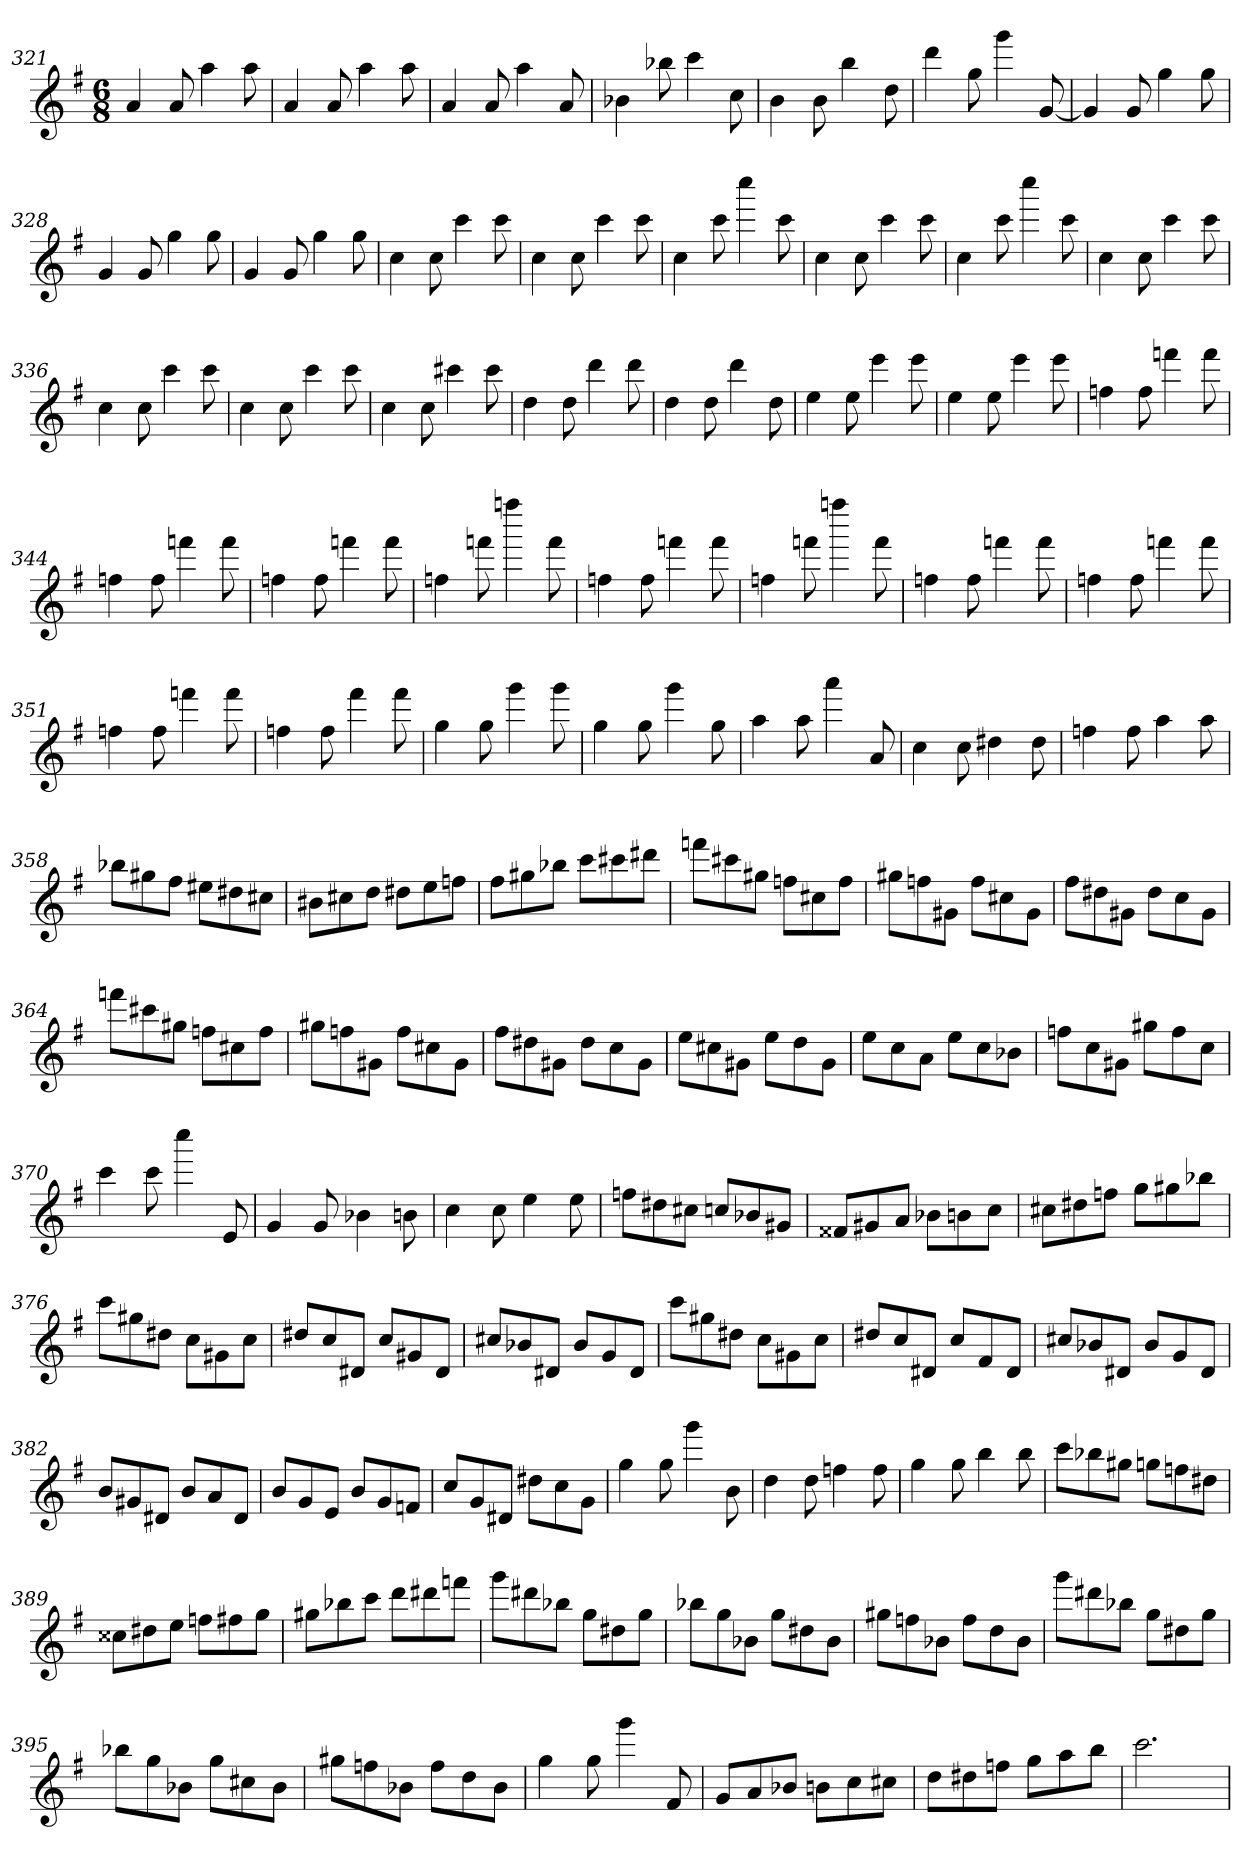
**kern
*part1
*staff1
*clefG2
*k[f#]
*G:
*M6/8
=321
4a
8a
4aa
8aa
=322
4a
8a
4aa
8aa
=323
4a
8a
4aa
8a
=324
4b-X
8bb-X
4ccc
8cc
=325
4b
8b
4bb
8dd
=326
4ddd
8gg
4ggg
[8g
=327
4g]
8g
4gg
8gg
=328
4g
8g
4gg
8gg
=329
4g
8g
4gg
8gg
=330
4cc
8cc
4ccc
8ccc
=331
4cc
8cc
4ccc
8ccc
=332
4cc
8ccc
4cccc
8ccc
=333
4cc
8cc
4ccc
8ccc
=334
4cc
8ccc
4cccc
8ccc
=335
4cc
8cc
4ccc
8ccc
=336
4cc
8cc
4ccc
8ccc
=337
4cc
8cc
4ccc
8ccc
=338
4cc
8cc
4ccc#X
8ccc#
=339
4dd
8dd
4ddd
8ddd
=340
4dd
8dd
4ddd
8dd
=341
4ee
8ee
4eee
8eee
=342
4ee
8ee
4eee
8eee
=343
4ffn
8ff
4fffn
8fff
=344
4ffn
8ff
4fffn
8fff
=345
4ffn
8ff
4fffn
8fff
=346
4ffn
8fffn
4ffffn
8fff
=347
4ffn
8ff
4fffn
8fff
=348
4ffn
8fffn
4ffffn
8fff
=349
4ffn
8ff
4fffn
8fff
=350
4ffn
8ff
4fffn
8fff
=351
4ffn
8ff
4fffn
8fff
=352
4ffn
8ff
4fff#
8fff#
=353
4gg
8gg
4ggg
8ggg
=354
4gg
8gg
4ggg
8gg
=355
4aa
8aa
4aaa
8a
=356
4cc
8cc
4dd#X
8dd#
=357
4ffn
8ff
4aa
8aa
=358
8bb-X\L
8gg#X\
8ff#\J
8ee#X\L
8dd#X\
8cc#X\J
=359
8b#X\L
8cc#X\
8dd\J
8dd#X\L
8ee\
8ffn\J
=360
8ff#\L
8gg#X\
8bb-X\J
8ccc\L
8ccc#X\
8ddd#X\J
=361
8fffn\L
8ccc#X\
8gg#X\J
8ffn\L
8cc#X\
8ff\J
=362
8gg#X\L
8ffn\
8g#X\J
8ff\L
8cc#X\
8g#\J
=363
8ff#\L
8dd#X\
8g#X\J
8dd#\L
8cc\
8g#\J
=364
8fffn\L
8ccc#X\
8gg#X\J
8ffn\L
8cc#X\
8ff\J
=365
8gg#X\L
8ffn\
8g#X\J
8ff\L
8cc#X\
8g#\J
=366
8ff#\L
8dd#X\
8g#X\J
8dd#\L
8cc\
8g#\J
=367
8ee\L
8cc#X\
8g#X\J
8ee\L
8dd\
8g#\J
=368
8ee\L
8cc\
8a\J
8ee\L
8cc\
8b-X\J
=369
8ffn\L
8cc\
8g#X\J
8gg#X\L
8ff\
8cc\J
=370
4ccc
8ccc
4cccc
8e
=371
4g
8g
4b-X
8bn
=372
4cc
8cc
4ee
8ee
=373
8ffn\L
8dd#X\
8cc#X\J
8ccn/L
8b-X/
8g#X/J
=374
8f##X/L
8g#X/
8a/J
8b-X\L
8bn\
8cc\J
=375
8cc#X\L
8dd#X\
8ffn\J
8gg\L
8gg#X\
8bb-X\J
=376
8ccc\L
8gg#X\
8dd#X\J
8cc\L
8g#X\
8cc\J
=377
8dd#X/L
8cc/
8d#X/J
8cc/L
8g#X/
8d#/J
=378
8cc#X/L
8b-X/
8d#X/J
8b-/L
8g/
8d#/J
=379
8ccc\L
8gg#X\
8dd#X\J
8cc\L
8g#X\
8cc\J
=380
8dd#X/L
8cc/
8d#X/J
8cc/L
8f#/
8d#/J
=381
8cc#X/L
8b-X/
8d#X/J
8b-/L
8g/
8d#/J
=382
8b/L
8g#X/
8d#X/J
8b/L
8a/
8d#/J
=383
8b/L
8g/
8e/J
8b/L
8g/
8fn/J
=384
8cc/L
8g/
8d#X/J
8dd#X\L
8cc\
8g\J
=385
4gg
8gg
4ggg
8b
=386
4dd
8dd
4ffn
8ff
=387
4gg
8gg
4bb
8bb
=388
8ccc\L
8bb-X\
8gg#X\J
8ggn\L
8ffn\
8dd#X\J
=389
8cc##X\L
8dd#X\
8ee\J
8ffn\L
8ff#X\
8gg\J
=390
8gg#X\L
8bb-X\
8ccc\J
8ddd\L
8ddd#X\
8fffn\J
=391
8ggg\L
8ddd#X\
8bb-X\J
8gg\L
8dd#X\
8gg\J
=392
8bb-X\L
8gg\
8b-X\J
8gg\L
8dd#X\
8b-\J
=393
8gg#X\L
8ffn\
8b-X\J
8ff\L
8dd\
8b-\J
=394
8ggg\L
8ddd#X\
8bb-X\J
8gg\L
8dd#X\
8gg\J
=395
8bb-X\L
8gg\
8b-X\J
8gg\L
8cc#X\
8b-\J
=396
8gg#X\L
8ffn\
8b-X\J
8ff\L
8dd\
8b-\J
=397
4gg
8gg
4ggg
8f#
=398
8g/L
8a/
8b-X/J
8bn\L
8cc\
8cc#X\J
=399
8dd\L
8dd#X\
8ffn\J
8gg\L
8aa\
8bb\J
=400
2.ccc
=
*-
